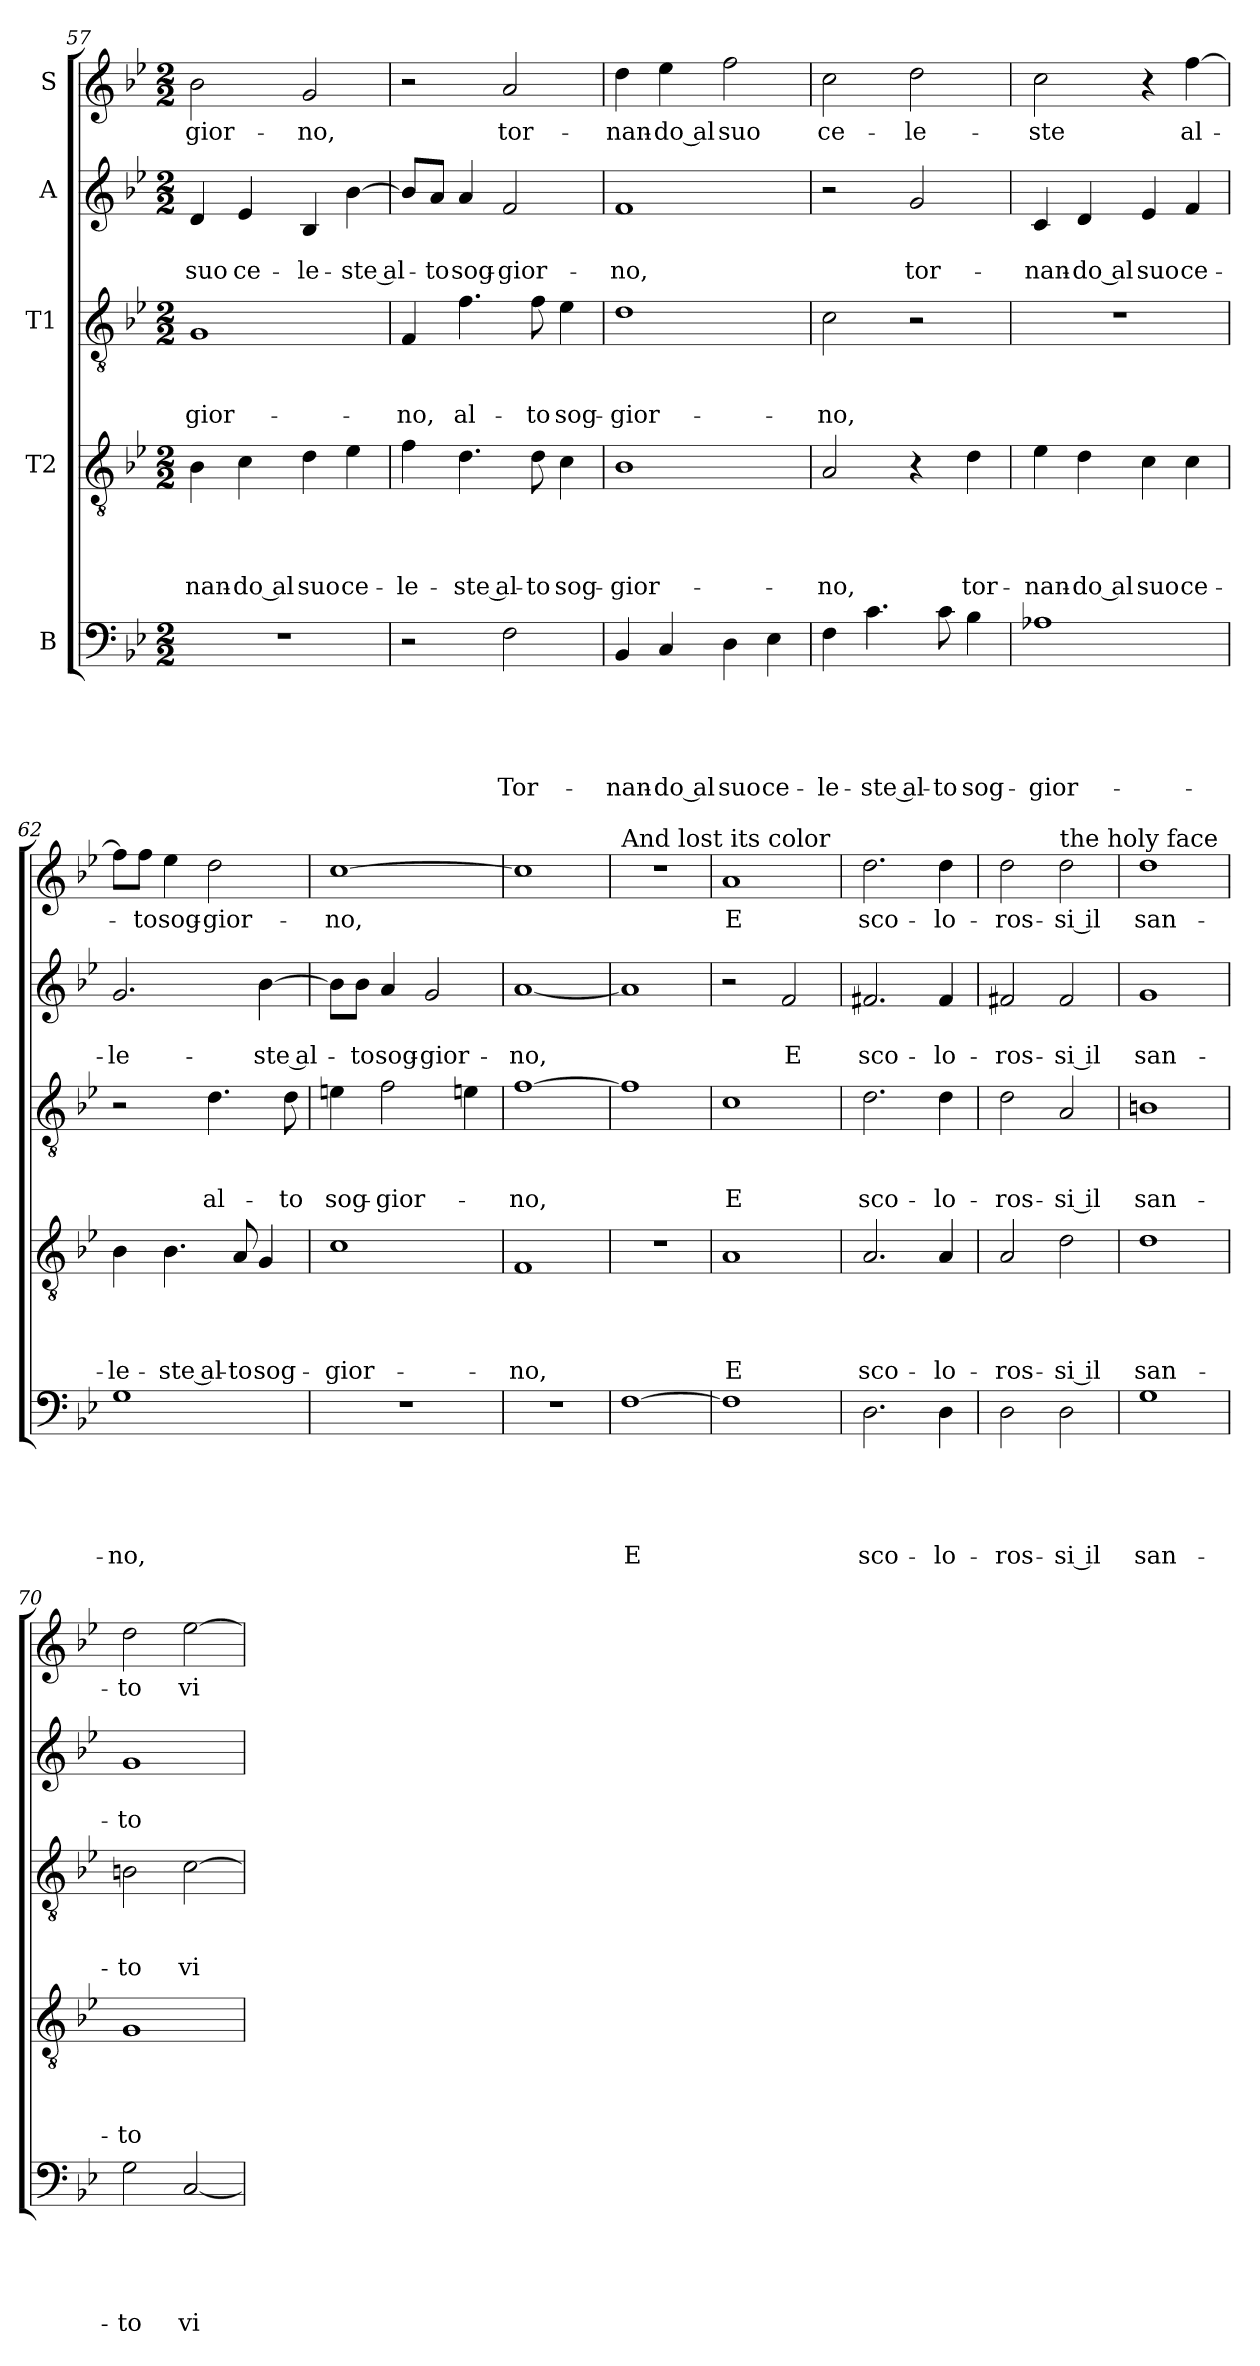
**kern	**text	**text	**text	**text	**text	**kern	**text	**text	**text	**text	**kern	**text	**text	**text	**kern	**text	**text	**kern	**text
*part5	*part5	*part5	*part5	*part5	*part5	*part4	*part4	*part4	*part4	*part4	*part3	*part3	*part3	*part3	*part2	*part2	*part2	*part1	*part1
*staff5	*staff5	*staff5	*staff5	*staff5	*staff5	*staff4	*staff4	*staff4	*staff4	*staff4	*staff3	*staff3	*staff3	*staff3	*staff2	*staff2	*staff2	*staff1	*staff1
*I"B	*	*	*	*	*	*I"T2	*	*	*	*	*I"T1	*	*	*	*I"A	*	*	*I"S	*
!!LO:PB:g=z
*clefF4	*	*	*	*	*	*clefGv2	*	*	*	*	*clefGv2	*	*	*	*clefG2	*	*	*clefG2	*
*k[b-e-]	*	*	*	*	*	*k[b-e-]	*	*	*	*	*k[b-e-]	*	*	*	*k[b-e-]	*	*	*k[b-e-]	*
*B-:	*	*	*	*	*	*B-:	*	*	*	*	*B-:	*	*	*	*B-:	*	*	*B-:	*
*M2/2	*	*	*	*	*	*M2/2	*	*	*	*	*M2/2	*	*	*	*M2/2	*	*	*M2/2	*
=57	=57	=57	=57	=57	=57	=57	=57	=57	=57	=57	=57	=57	=57	=57	=57	=57	=57	=57	=57
!	!	!	!	!	!	!	!	!	!	!LO:LY:b	!	!	!	!LO:LY:b	!	!	!LO:LY:b	!	!LO:LY:b
1r	.	.	.	.	.	4B-\	.	.	.	-nan-	1G	.	.	-gior-	4d/	.	suo	2b-\	-gior-
!	!	!	!	!	!	!	!	!	!	!LO:LY:b	!	!	!	!	!	!	!LO:LY:b	!	!
.	.	.	.	.	.	4c\	.	.	.	-do al	.	.	.	.	4e-/	.	ce-	.	.
!	!	!	!	!	!	!	!	!	!	!LO:LY:b	!	!	!	!	!	!	!LO:LY:b	!	!LO:LY:b
.	.	.	.	.	.	4d\	.	.	.	suo	.	.	.	.	4B-/	.	-le-	2g/	-no,
!	!	!	!	!	!	!	!	!	!	!LO:LY:b	!	!	!	!	!	!	!LO:LY:b	!	!
.	.	.	.	.	.	4e-\	.	.	.	ce-	.	.	.	.	[4b-\	.	-ste al-	.	.
=58	=58	=58	=58	=58	=58	=58	=58	=58	=58	=58	=58	=58	=58	=58	=58	=58	=58	=58	=58
!	!	!	!	!	!	!	!	!	!	!LO:LY:b	!	!	!	!LO:LY:b	!	!	!	!	!
2r	.	.	.	.	.	4f\	.	.	.	-le-	4F/	.	.	-no,	8b-/L]	.	.	2r	.
!	!	!	!	!	!	!	!	!	!	!	!	!	!	!	!	!	!LO:LY:b	!	!
.	.	.	.	.	.	.	.	.	.	.	.	.	.	.	8a/J	.	-to	.	.
!	!	!	!	!	!	!	!	!	!	!LO:LY:b	!	!	!	!LO:LY:b	!	!	!LO:LY:b	!	!
.	.	.	.	.	.	4.d\	.	.	.	-ste al-	4.f\	.	.	al-	4a/	.	sog-	.	.
!	!	!	!	!	!LO:LY:b	!	!	!	!	!	!	!	!	!	!	!	!LO:LY:b	!	!LO:LY:b
2F\	.	.	.	.	Tor-	.	.	.	.	.	.	.	.	.	2f/	.	-gior-	2a/	tor-
!	!	!	!	!	!	!	!	!	!	!LO:LY:b	!	!	!	!LO:LY:b	!	!	!	!	!
.	.	.	.	.	.	8d\	.	.	.	-to	8f\	.	.	-to	.	.	.	.	.
!	!	!	!	!	!	!	!	!	!	!LO:LY:b	!	!	!	!LO:LY:b	!	!	!	!	!
.	.	.	.	.	.	4c\	.	.	.	sog-	4e-\	.	.	sog-	.	.	.	.	.
=59	=59	=59	=59	=59	=59	=59	=59	=59	=59	=59	=59	=59	=59	=59	=59	=59	=59	=59	=59
!	!	!	!	!	!LO:LY:b	!	!	!	!	!LO:LY:b	!	!	!	!LO:LY:b	!	!	!LO:LY:b	!	!LO:LY:b
4BB-/	.	.	.	.	-nan-	1B-	.	.	.	-gior-	1d	.	.	-gior-	1f	.	-no,	4dd\	-nan-
!	!	!	!	!	!LO:LY:b	!	!	!	!	!	!	!	!	!	!	!	!	!	!LO:LY:b
4C/	.	.	.	.	-do al	.	.	.	.	.	.	.	.	.	.	.	.	4ee-\	-do al
!	!	!	!	!	!LO:LY:b	!	!	!	!	!	!	!	!	!	!	!	!	!	!LO:LY:b
4D\	.	.	.	.	suo	.	.	.	.	.	.	.	.	.	.	.	.	2ff\	suo
!	!	!	!	!	!LO:LY:b	!	!	!	!	!	!	!	!	!	!	!	!	!	!
4E-\	.	.	.	.	ce-	.	.	.	.	.	.	.	.	.	.	.	.	.	.
=60	=60	=60	=60	=60	=60	=60	=60	=60	=60	=60	=60	=60	=60	=60	=60	=60	=60	=60	=60
!	!	!	!	!	!LO:LY:b	!	!	!	!	!LO:LY:b	!	!	!	!LO:LY:b	!	!	!	!	!LO:LY:b
4F\	.	.	.	.	-le-	2A/	.	.	.	-no,	2c\	.	.	-no,	2r	.	.	2cc\	ce-
!	!	!	!	!	!LO:LY:b	!	!	!	!	!	!	!	!	!	!	!	!	!	!
4.c\	.	.	.	.	-ste al-	.	.	.	.	.	.	.	.	.	.	.	.	.	.
!	!	!	!	!	!	!	!	!	!	!	!	!	!	!	!	!	!LO:LY:b	!	!LO:LY:b
.	.	.	.	.	.	4r	.	.	.	.	2r	.	.	.	2g/	.	tor-	2dd\	-le-
!	!	!	!	!	!LO:LY:b	!	!	!	!	!	!	!	!	!	!	!	!	!	!
8c\	.	.	.	.	-to	.	.	.	.	.	.	.	.	.	.	.	.	.	.
!	!	!	!	!	!LO:LY:b	!	!	!	!	!LO:LY:b	!	!	!	!	!	!	!	!	!
4B-\	.	.	.	.	sog-	4d\	.	.	.	tor-	.	.	.	.	.	.	.	.	.
=61	=61	=61	=61	=61	=61	=61	=61	=61	=61	=61	=61	=61	=61	=61	=61	=61	=61	=61	=61
!	!	!	!	!	!LO:LY:b	!	!	!	!	!LO:LY:b	!	!	!	!	!	!	!LO:LY:b	!	!LO:LY:b
1A-X	.	.	.	.	-gior-	4e-\	.	.	.	-nan-	1r	.	.	.	4c/	.	-nan-	2cc\	-ste
!	!	!	!	!	!	!	!	!	!	!LO:LY:b	!	!	!	!	!	!	!LO:LY:b	!	!
.	.	.	.	.	.	4d\	.	.	.	-do al	.	.	.	.	4d/	.	-do al	.	.
!	!	!	!	!	!	!	!	!	!	!LO:LY:b	!	!	!	!	!	!	!LO:LY:b	!	!
.	.	.	.	.	.	4c\	.	.	.	suo	.	.	.	.	4e-/	.	suo	4r	.
!	!	!	!	!	!	!	!	!	!	!LO:LY:b	!	!	!	!	!	!	!LO:LY:b	!	!LO:LY:b
.	.	.	.	.	.	4c\	.	.	.	ce-	.	.	.	.	4f/	.	ce-	[4ff\	al-
!!LO:LB:g=z
=62	=62	=62	=62	=62	=62	=62	=62	=62	=62	=62	=62	=62	=62	=62	=62	=62	=62	=62	=62
!	!	!	!	!	!LO:LY:b	!	!	!	!	!LO:LY:b	!	!	!	!	!	!	!LO:LY:b	!	!
1G	.	.	.	.	-no,	4B-\	.	.	.	-le-	2r	.	.	.	2.g/	.	-le-	8ff\L]	.
!	!	!	!	!	!	!	!	!	!	!	!	!	!	!	!	!	!	!	!LO:LY:b
.	.	.	.	.	.	.	.	.	.	.	.	.	.	.	.	.	.	8ff\J	-to
!	!	!	!	!	!	!	!	!	!	!LO:LY:b	!	!	!	!	!	!	!	!	!LO:LY:b
.	.	.	.	.	.	4.B-\	.	.	.	-ste al-	.	.	.	.	.	.	.	4ee-\	sog-
!	!	!	!	!	!	!	!	!	!	!	!	!	!	!LO:LY:b	!	!	!	!	!LO:LY:b
.	.	.	.	.	.	.	.	.	.	.	4.d\	.	.	al-	.	.	.	2dd\	-gior-
!	!	!	!	!	!	!	!	!	!	!LO:LY:b	!	!	!	!	!	!	!	!	!
.	.	.	.	.	.	8A/	.	.	.	-to	.	.	.	.	.	.	.	.	.
!	!	!	!	!	!	!	!	!	!	!LO:LY:b	!	!	!	!	!	!	!LO:LY:b	!	!
.	.	.	.	.	.	4G/	.	.	.	sog-	.	.	.	.	[4b-\	.	-ste al-	.	.
!	!	!	!	!	!	!	!	!	!	!	!	!	!	!LO:LY:b	!	!	!	!	!
.	.	.	.	.	.	.	.	.	.	.	8d\	.	.	-to	.	.	.	.	.
=63	=63	=63	=63	=63	=63	=63	=63	=63	=63	=63	=63	=63	=63	=63	=63	=63	=63	=63	=63
!	!	!	!	!	!	!	!	!	!	!LO:LY:b	!	!	!	!LO:LY:b	!	!	!	!	!LO:LY:b
1r	.	.	.	.	.	1c	.	.	.	-gior-	4en\	.	.	sog-	8b-\L]	.	.	[1cc	-no,
!	!	!	!	!	!	!	!	!	!	!	!	!	!	!	!	!	!LO:LY:b	!	!
.	.	.	.	.	.	.	.	.	.	.	.	.	.	.	8b-\J	.	-to	.	.
!	!	!	!	!	!	!	!	!	!	!	!	!	!	!LO:LY:b	!	!	!LO:LY:b	!	!
.	.	.	.	.	.	.	.	.	.	.	2f\	.	.	-gior-	4a/	.	sog-	.	.
!	!	!	!	!	!	!	!	!	!	!	!	!	!	!	!	!	!LO:LY:b	!	!
.	.	.	.	.	.	.	.	.	.	.	.	.	.	.	2g/	.	-gior-	.	.
.	.	.	.	.	.	.	.	.	.	.	4en\	.	.	.	.	.	.	.	.
=64	=64	=64	=64	=64	=64	=64	=64	=64	=64	=64	=64	=64	=64	=64	=64	=64	=64	=64	=64
!	!	!	!	!	!	!	!	!	!	!LO:LY:b	!	!	!	!LO:LY:b	!	!	!LO:LY:b	!	!
1r	.	.	.	.	.	1F	.	.	.	-no,	[1f	.	.	-no,	[1a	.	-no,	1cc]	.
=65	=65	=65	=65	=65	=65	=65	=65	=65	=65	=65	=65	=65	=65	=65	=65	=65	=65	=65	=65
!	!	!	!	!	!	!	!	!	!	!	!	!	!	!	!	!	!	!LO:TX:a:t=And lost its color	!
!	!	!	!	!	!LO:LY:b	!	!	!	!	!	!	!	!	!	!	!	!	!	!
[1F	.	.	.	.	E	1r	.	.	.	.	1f]	.	.	.	1a]	.	.	1r	.
=66	=66	=66	=66	=66	=66	=66	=66	=66	=66	=66	=66	=66	=66	=66	=66	=66	=66	=66	=66
!	!	!	!	!	!	!	!	!	!	!LO:LY:b	!	!	!	!LO:LY:b	!	!	!	!	!LO:LY:b
1F]	.	.	.	.	.	1A	.	.	.	E	1c	.	.	E	2r	.	.	1a	E
!	!	!	!	!	!	!	!	!	!	!	!	!	!	!	!	!	!LO:LY:b	!	!
.	.	.	.	.	.	.	.	.	.	.	.	.	.	.	2f/	.	E	.	.
=67	=67	=67	=67	=67	=67	=67	=67	=67	=67	=67	=67	=67	=67	=67	=67	=67	=67	=67	=67
!	!	!	!	!	!LO:LY:b	!	!	!	!	!LO:LY:b	!	!	!	!LO:LY:b	!	!	!LO:LY:b	!	!LO:LY:b
2.D\	.	.	.	.	sco-	2.A/	.	.	.	sco-	2.d\	.	.	sco-	2.f#X/	.	sco-	2.dd\	sco-
!	!	!	!	!	!LO:LY:b	!	!	!	!	!LO:LY:b	!	!	!	!LO:LY:b	!	!	!LO:LY:b	!	!LO:LY:b
4D\	.	.	.	.	-lo-	4A/	.	.	.	-lo-	4d\	.	.	-lo-	4f#/	.	-lo-	4dd\	-lo-
!!LO:PB:g=z
=68	=68	=68	=68	=68	=68	=68	=68	=68	=68	=68	=68	=68	=68	=68	=68	=68	=68	=68	=68
!	!	!	!	!	!LO:LY:b	!	!	!	!	!LO:LY:b	!	!	!	!LO:LY:b	!	!	!LO:LY:b	!	!LO:LY:b
2D\	.	.	.	.	-ros-	2A/	.	.	.	-ros-	2d\	.	.	-ros-	2f#i/	.	-ros-	2dd\	-ros-
!	!	!	!	!	!	!	!	!	!	!	!	!	!	!	!	!	!	!LO:TX:a:t=the holy face	!
!	!	!	!	!	!LO:LY:b	!	!	!	!	!LO:LY:b	!	!	!	!LO:LY:b	!	!	!LO:LY:b	!	!LO:LY:b
2D\	.	.	.	.	-si il	2d\	.	.	.	-si il	2A/	.	.	-si il	2f#i/	.	-si il	2dd\	-si il
=69	=69	=69	=69	=69	=69	=69	=69	=69	=69	=69	=69	=69	=69	=69	=69	=69	=69	=69	=69
!	!	!	!	!	!LO:LY:b	!	!	!	!	!LO:LY:b	!	!	!	!LO:LY:b	!	!	!LO:LY:b	!	!LO:LY:b
1G	.	.	.	.	san-	1d	.	.	.	san-	1Bn	.	.	san-	1g	.	san-	1dd	san-
=70	=70	=70	=70	=70	=70	=70	=70	=70	=70	=70	=70	=70	=70	=70	=70	=70	=70	=70	=70
!	!	!	!	!	!LO:LY:b	!	!	!	!	!LO:LY:b	!	!	!	!LO:LY:b	!	!	!LO:LY:b	!	!LO:LY:b
2G\	.	.	.	.	-to	1G	.	.	.	-to	2Bni\	.	.	-to	1g	.	-to	2dd\	-to
!	!	!	!	!	!LO:LY:b	!	!	!	!	!	!	!	!	!LO:LY:b	!	!	!	!	!LO:LY:b
[2C/	.	.	.	.	vi-	.	.	.	.	.	[2c\	.	.	vi-	.	.	.	[2ee-\	vi-
=	=	=	=	=	=	=	=	=	=	=	=	=	=	=	=	=	=	=	=
*-	*-	*-	*-	*-	*-	*-	*-	*-	*-	*-	*-	*-	*-	*-	*-	*-	*-	*-	*-
